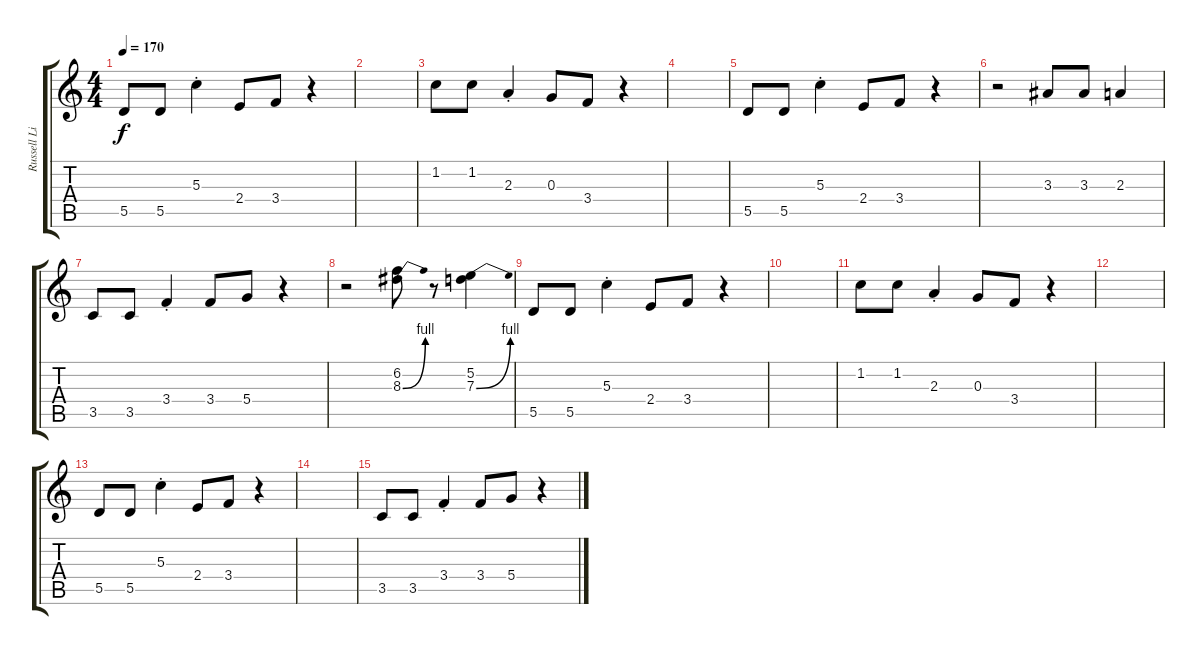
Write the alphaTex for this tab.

\track ("Russell Lissack" "Russell Li") {instrument overdrivenguitar}
\staff {score tabs}
\tuning (E4 B3 G3 D3 A2 E2) {hide}
\ts (4 4)
\tempo 170
\clef g2
\ks c
5.5.8{dy f} 5.5.8 5.3{st}.4 2.4.8 3.4.8 r.4 |
|
1.2.8 1.2.8 2.3{st}.4 0.3.8 3.4.8 r.4 |
|
5.5.8 5.5.8 5.3{st}.4 2.4.8 3.4.8 r.4 |
r.2 3.3.8 3.3.8 2.3.4 |
3.5.8 3.5.8 3.4{st}.4 3.4.8 5.4.8 r.4 |
r.2 (6.2 8.3{be (bend 0 0 60 4)}).8 r.8 (5.2 7.3{be (bend 0 0 60 4)}).4 |
5.5.8 5.5.8 5.3{st}.4 2.4.8 3.4.8 r.4 |
|
1.2.8 1.2.8 2.3{st}.4 0.3.8 3.4.8 r.4 |
|
5.5.8 5.5.8 5.3{st}.4 2.4.8 3.4.8 r.4 |
|
3.5.8 3.5.8 3.4{st}.4 3.4.8 5.4.8 r.4
